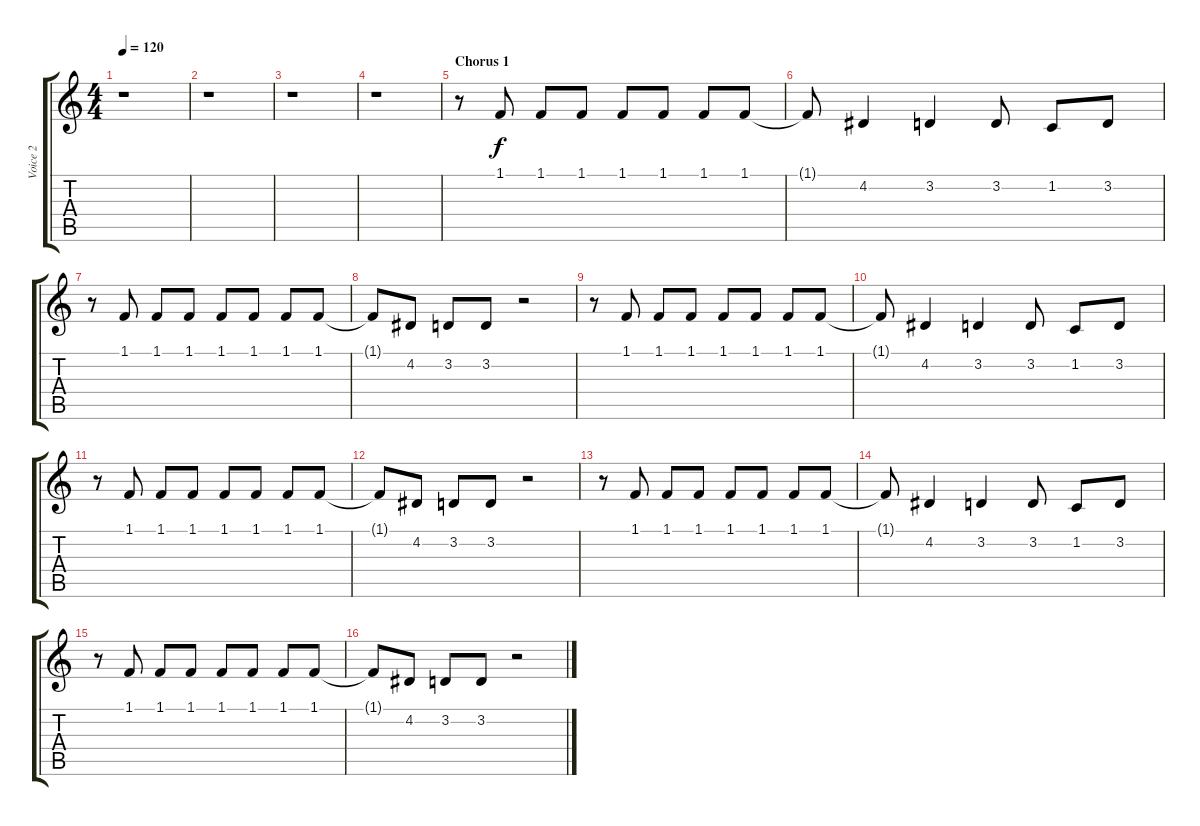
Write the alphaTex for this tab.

\track ("Voice 2" "Voice 2") {instrument tenorsax}
\staff {score tabs}
\tuning (E4 B3 G3 D3 A2 E2) {hide}
\ts (4 4)
\tempo 120
\clef g2
\ks c
r.1{dy f} |
r.1 |
r.1 |
r.1 |
\section ("" "Chorus 1")
r.8 1.1.8 1.1.8 1.1.8 1.1.8 1.1.8 1.1.8 1.1.8 |
1.1{t}.8 4.2.4 3.2.4 3.2.8 1.2.8 3.2.8 |
r.8 1.1.8 1.1.8 1.1.8 1.1.8 1.1.8 1.1.8 1.1.8 |
1.1{t}.8 4.2.8 3.2.8 3.2.8 r.2 |
r.8 1.1.8 1.1.8 1.1.8 1.1.8 1.1.8 1.1.8 1.1.8 |
1.1{t}.8 4.2.4 3.2.4 3.2.8 1.2.8 3.2.8 |
r.8 1.1.8 1.1.8 1.1.8 1.1.8 1.1.8 1.1.8 1.1.8 |
1.1{t}.8 4.2.8 3.2.8 3.2.8 r.2 |
r.8 1.1.8 1.1.8 1.1.8 1.1.8 1.1.8 1.1.8 1.1.8 |
1.1{t}.8 4.2.4 3.2.4 3.2.8 1.2.8 3.2.8 |
r.8 1.1.8 1.1.8 1.1.8 1.1.8 1.1.8 1.1.8 1.1.8 |
1.1{t}.8 4.2.8 3.2.8 3.2.8 r.2
